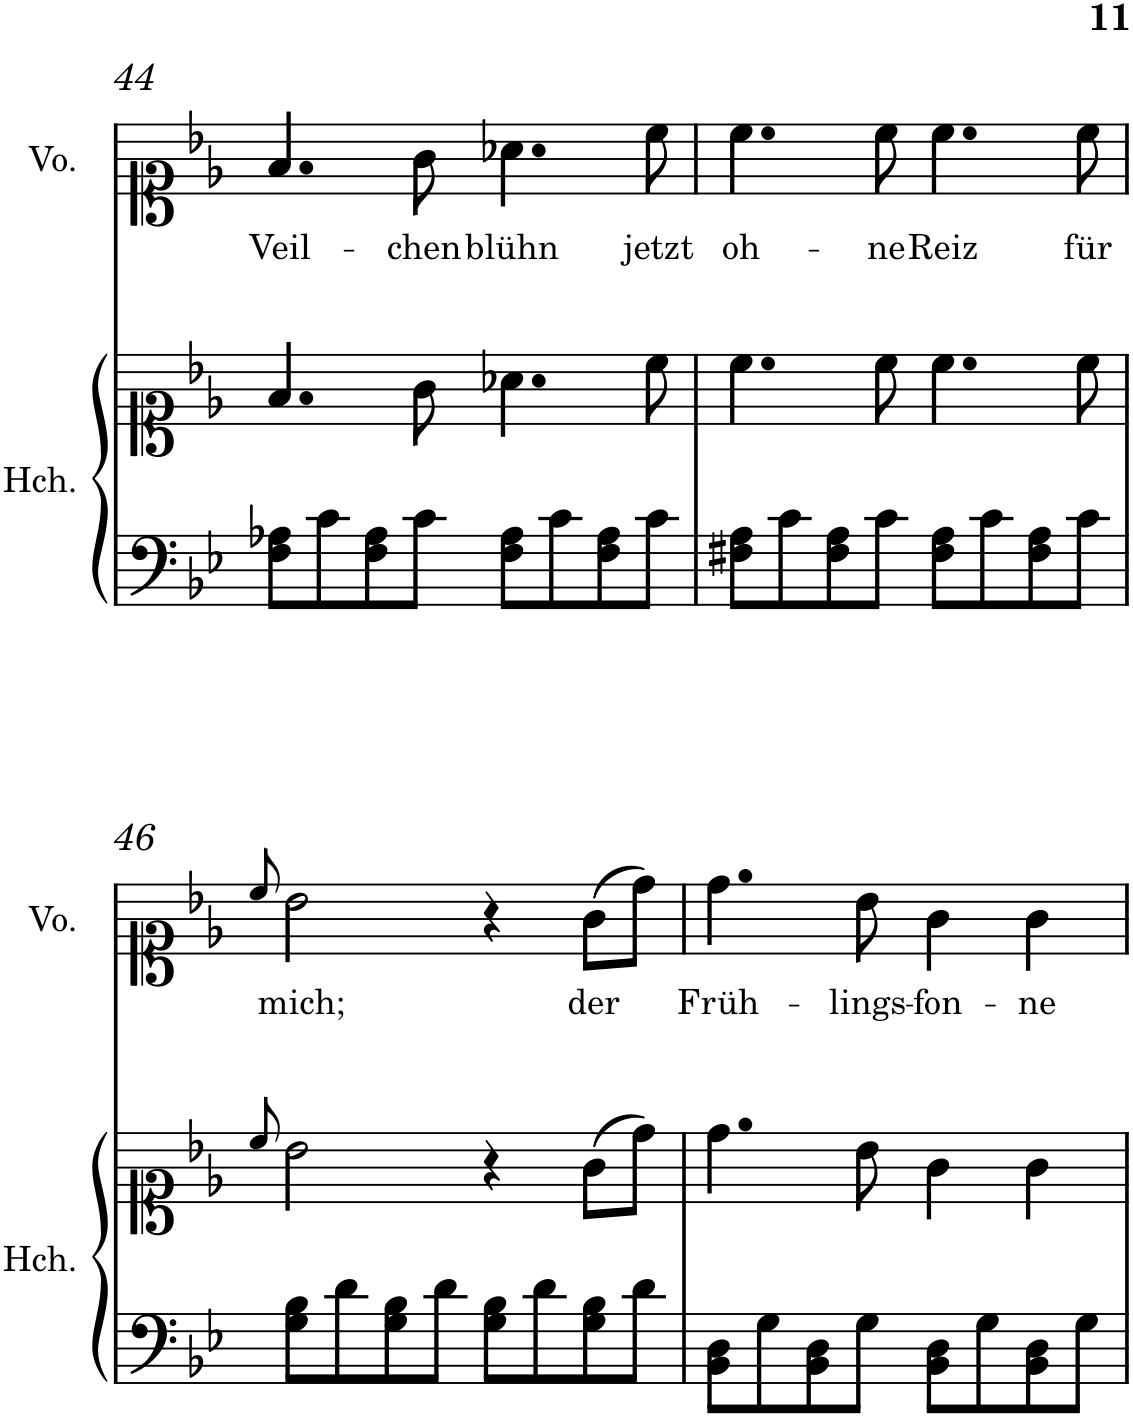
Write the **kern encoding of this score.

**kern	**kern	**kern	**text
*part2	*part2	*part1	*part1
*staff3	*staff2	*staff1	*staff1
*I"Harpsichord	*	*I"Voice	*
*I'Hch.	*	*I'Vo.	*
!!LO:PB:g=z
*clefF4	*clefC1	*clefC1	*
*k[b-e-]	*k[b-e-]	*k[b-e-]	*
*M4/4	*M4/4	*M4/4	*
*met(c)	*met(c)	*met(c)	*
=44	=44	=44	=44
!	!	!	!LO:LY:b
8F\ 8A-X\L	4.f/	4.f/	Veil-
8c\	.	.	.
8F\ 8A-\	.	.	.
!	!	!	!LO:LY:b
8c\J	8g\	8g\	-chen
!	!	!	!LO:LY:b
8F\ 8A-\L	4.a-X\	4.a-X\	blühn
8c\	.	.	.
8F\ 8A-\	.	.	.
!	!	!	!LO:LY:b
8c\J	8cc\	8cc\	jetzt
=45	=45	=45	=45
!	!	!	!LO:LY:b
8F#X\ 8A\L	4.cc\	4.cc\	oh-
8c\	.	.	.
8F#\ 8A\	.	.	.
!	!	!	!LO:LY:b
8c\J	8cc\	8cc\	-ne
!	!	!	!LO:LY:b
8F#\ 8A\L	4.cc\	4.cc\	Reiz
8c\	.	.	.
8F#\ 8A\	.	.	.
!	!	!	!LO:LY:b
8c\J	8cc\	8cc\	für
!!LO:LB:g=z
=46	=46	=46	=46
.	8qcc/	8qcc/	.
!	!	!	!LO:LY:b
8G\ 8B-\L	2b-\	2b-\	mich;
8d\	.	.	.
8G\ 8B-\	.	.	.
8d\J	.	.	.
8G\ 8B-\L	4r	4r	.
8d\	.	.	.
!	!	!	!LO:LY:b
8G\ 8B-\	(8g\L	(8g\L	der
8d\J	8dd\J)	8dd\J)	.
=47	=47	=47	=47
!	!	!	!LO:LY:b
8BB-\ 8D\L	4.dd\	4.dd\	Früh-
8G\	.	.	.
8BB-\ 8D\	.	.	.
!	!	!	!LO:LY:b
8G\J	8b-\	8b-\	-lings-
!	!	!	!LO:LY:b
8BB-\ 8D\L	4g\	4g\	-fon-
8G\	.	.	.
!	!	!	!LO:LY:b
8BB-\ 8D\	4g\	4g\	-ne
8G\J	.	.	.
=	=	=	=
*-	*-	*-	*-
